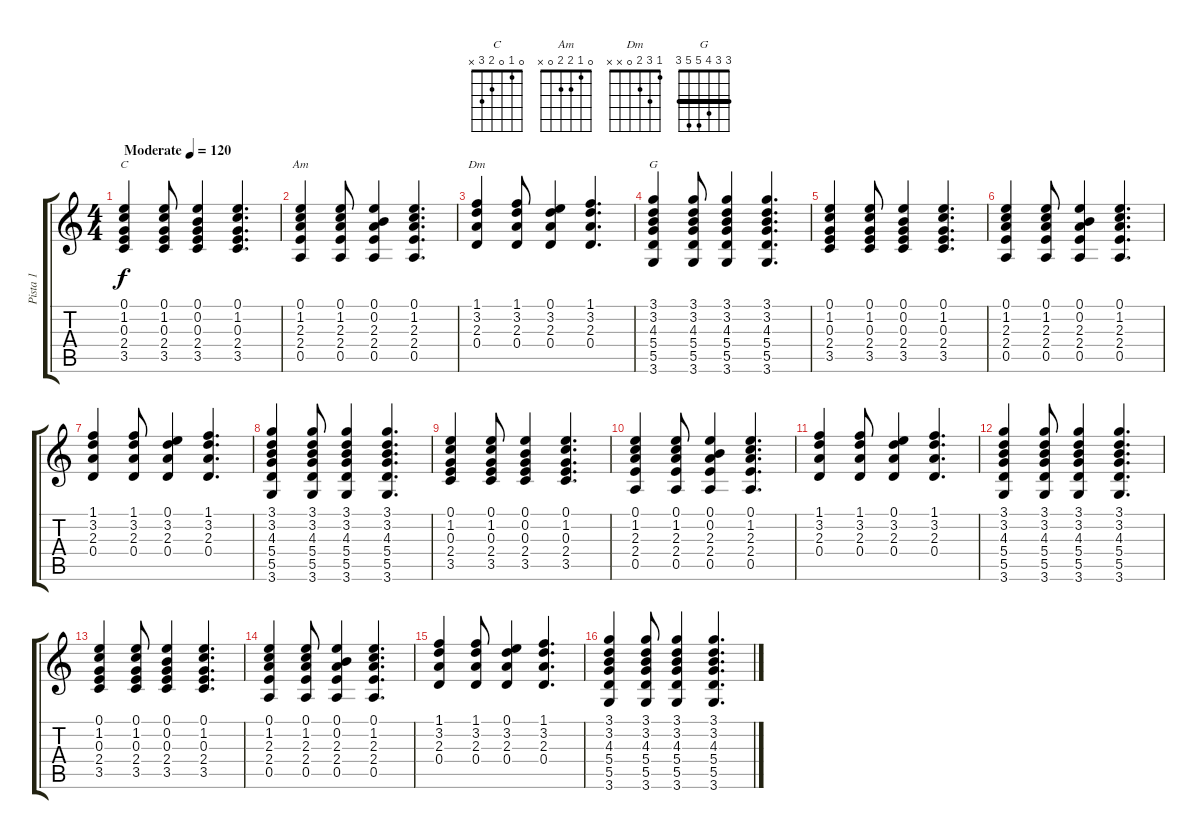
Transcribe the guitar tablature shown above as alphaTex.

\track ("Pista 1" "Pista 1") {instrument acousticguitarsteel}
\staff {score tabs}
\tuning (E4 B3 G3 D3 A2 E2) {hide}
\chord ("C" 0 1 0 2 3 x)
\chord ("Am" 0 1 2 2 0 x)
\chord ("Dm" 1 3 2 0 x x)
\chord ("G" 3 3 4 5 5 3) {barre 3}
\ts (4 4)
\tempo (120 "Moderate")
\clef g2
\ks c
(0.1 1.2 0.3 2.4 3.5).4{ch "C" dy f instrument acousticguitarsteel} (0.1 1.2 0.3 2.4 3.5).8 (0.1 0.2 0.3 2.4 3.5).4 (0.1 1.2 0.3 2.4 3.5).4{d} |
(0.1 1.2 2.3 2.4 0.5).4{ch "Am"} (0.1 1.2 2.3 2.4 0.5).8 (0.1 0.2 2.3 2.4 0.5).4 (0.1 1.2 2.3 2.4 0.5).4{d} |
(1.1 3.2 2.3 0.4).4{ch "Dm"} (1.1 3.2 2.3 0.4).8 (0.1 3.2 2.3 0.4).4 (1.1 3.2 2.3 0.4).4{d} |
(3.1 3.2 4.3 5.4 5.5 3.6).4{ch "G"} (3.1 3.2 4.3 5.4 5.5 3.6).8 (3.1 3.2 4.3 5.4 5.5 3.6).4 (3.1 3.2 4.3 5.4 5.5 3.6).4{d} |
(0.1 1.2 0.3 2.4 3.5).4 (0.1 1.2 0.3 2.4 3.5).8 (0.1 0.2 0.3 2.4 3.5).4 (0.1 1.2 0.3 2.4 3.5).4{d} |
(0.1 1.2 2.3 2.4 0.5).4 (0.1 1.2 2.3 2.4 0.5).8 (0.1 0.2 2.3 2.4 0.5).4 (0.1 1.2 2.3 2.4 0.5).4{d} |
(1.1 3.2 2.3 0.4).4 (1.1 3.2 2.3 0.4).8 (0.1 3.2 2.3 0.4).4 (1.1 3.2 2.3 0.4).4{d} |
(3.1 3.2 4.3 5.4 5.5 3.6).4 (3.1 3.2 4.3 5.4 5.5 3.6).8 (3.1 3.2 4.3 5.4 5.5 3.6).4 (3.1 3.2 4.3 5.4 5.5 3.6).4{d} |
(0.1 1.2 0.3 2.4 3.5).4 (0.1 1.2 0.3 2.4 3.5).8 (0.1 0.2 0.3 2.4 3.5).4 (0.1 1.2 0.3 2.4 3.5).4{d} |
(0.1 1.2 2.3 2.4 0.5).4 (0.1 1.2 2.3 2.4 0.5).8 (0.1 0.2 2.3 2.4 0.5).4 (0.1 1.2 2.3 2.4 0.5).4{d} |
(1.1 3.2 2.3 0.4).4 (1.1 3.2 2.3 0.4).8 (0.1 3.2 2.3 0.4).4 (1.1 3.2 2.3 0.4).4{d} |
(3.1 3.2 4.3 5.4 5.5 3.6).4 (3.1 3.2 4.3 5.4 5.5 3.6).8 (3.1 3.2 4.3 5.4 5.5 3.6).4 (3.1 3.2 4.3 5.4 5.5 3.6).4{d} |
(0.1 1.2 0.3 2.4 3.5).4 (0.1 1.2 0.3 2.4 3.5).8 (0.1 0.2 0.3 2.4 3.5).4 (0.1 1.2 0.3 2.4 3.5).4{d} |
(0.1 1.2 2.3 2.4 0.5).4 (0.1 1.2 2.3 2.4 0.5).8 (0.1 0.2 2.3 2.4 0.5).4 (0.1 1.2 2.3 2.4 0.5).4{d} |
(1.1 3.2 2.3 0.4).4 (1.1 3.2 2.3 0.4).8 (0.1 3.2 2.3 0.4).4 (1.1 3.2 2.3 0.4).4{d} |
(3.1 3.2 4.3 5.4 5.5 3.6).4 (3.1 3.2 4.3 5.4 5.5 3.6).8 (3.1 3.2 4.3 5.4 5.5 3.6).4 (3.1 3.2 4.3 5.4 5.5 3.6).4{d}
